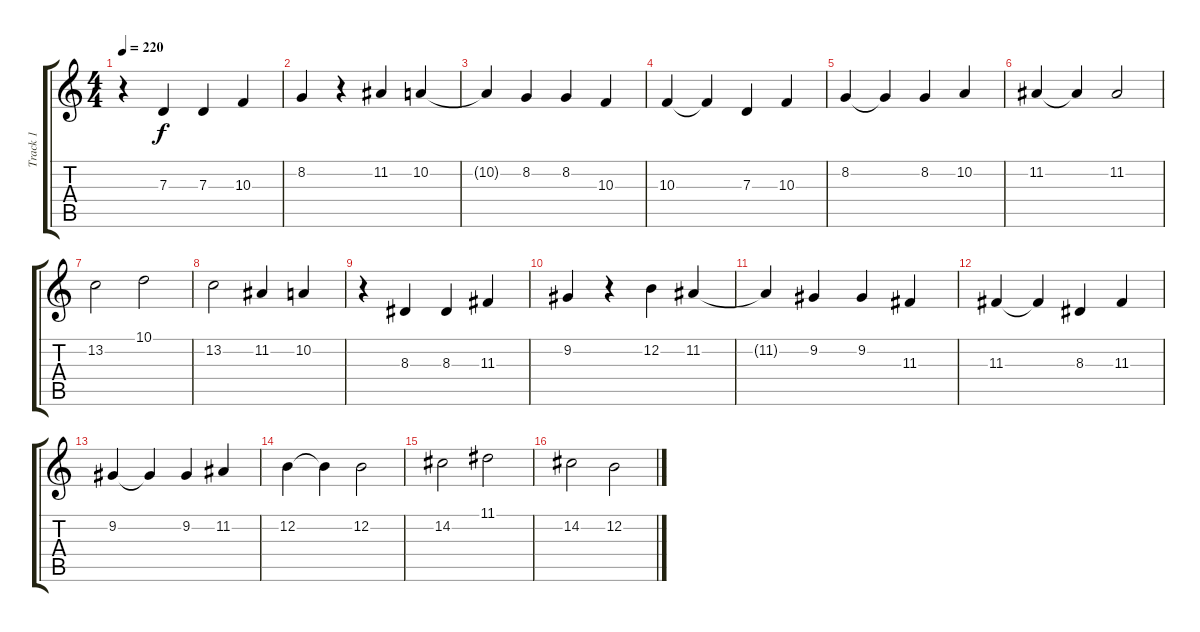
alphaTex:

\track ("Track 1" "Track 1") {instrument flute}
\staff {score tabs}
\tuning (E4 B3 G3 D3 A2 E2) {hide}
\ts (4 4)
\tempo 220
\clef g2
\ks c
r.4{dy f} 7.3.4 7.3.4 10.3.4 |
8.2.4 r.4 11.2.4 10.2.4 |
10.2{t}.4 8.2.4 8.2.4 10.3.4 |
10.3.4 10.3{t}.4 7.3.4 10.3.4 |
8.2.4 8.2{t}.4 8.2.4 10.2.4 |
11.2.4 11.2{t}.4 11.2.2 |
13.2.2 10.1.2 |
13.2.2 11.2.4 10.2.4 |
r.4 8.3.4 8.3.4 11.3.4 |
9.2.4 r.4 12.2.4 11.2.4 |
11.2{t}.4 9.2.4 9.2.4 11.3.4 |
11.3.4 11.3{t}.4 8.3.4 11.3.4 |
9.2.4 9.2{t}.4 9.2.4 11.2.4 |
12.2.4 12.2{t}.4 12.2.2 |
14.2.2 11.1.2 |
14.2.2 12.2.2
